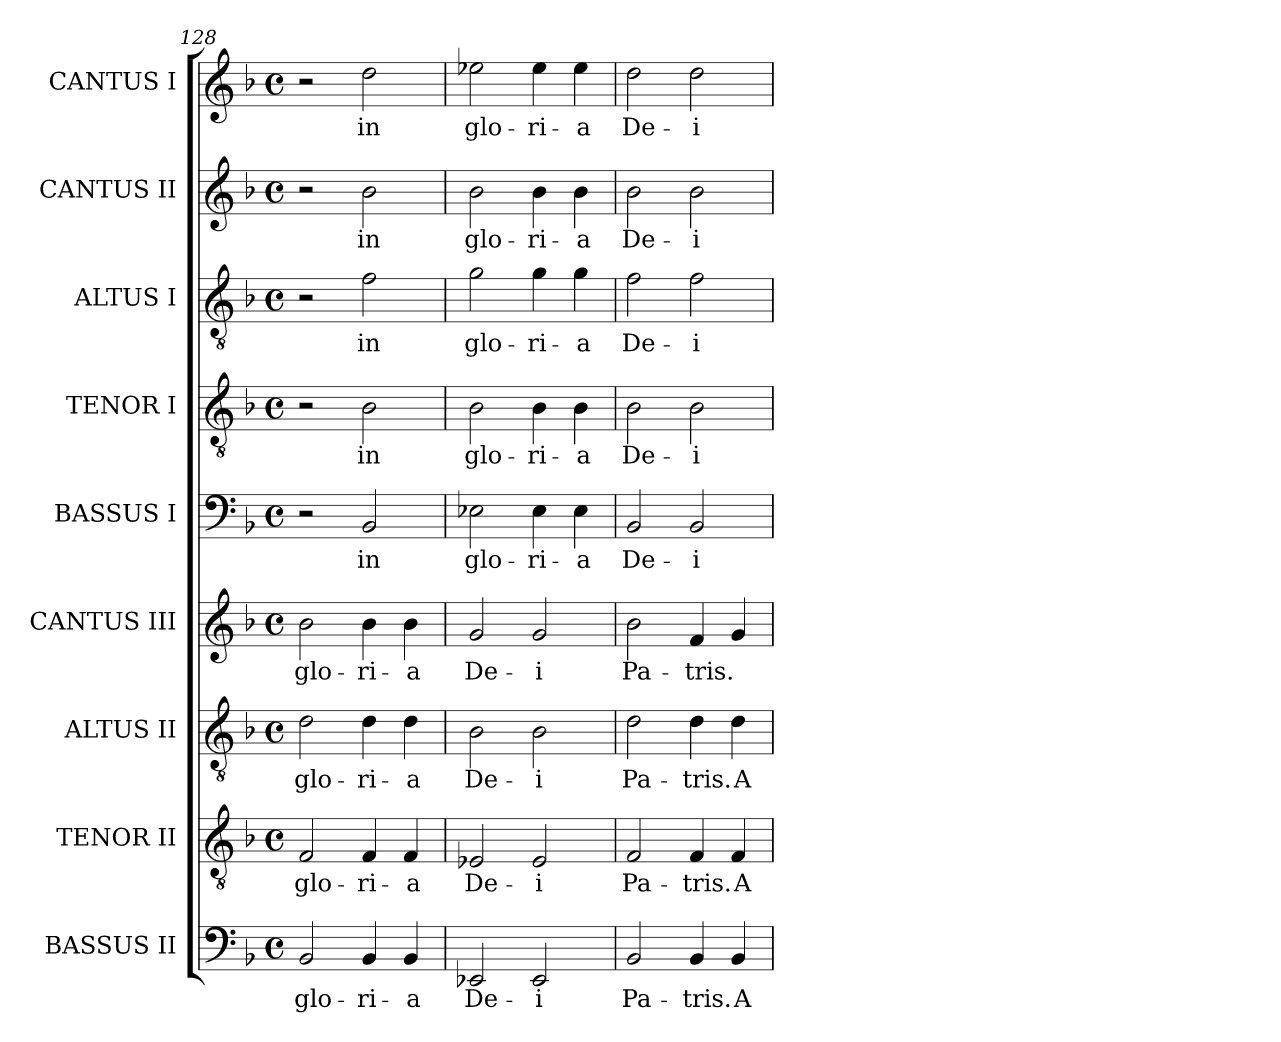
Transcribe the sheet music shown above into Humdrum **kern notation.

**kern	**text	**kern	**text	**kern	**text	**kern	**text	**kern	**text	**kern	**text	**kern	**text	**kern	**text	**kern	**text
*part9	*part9	*part8	*part8	*part7	*part7	*part6	*part6	*part5	*part5	*part4	*part4	*part3	*part3	*part2	*part2	*part1	*part1
*staff9	*staff9	*staff8	*staff8	*staff7	*staff7	*staff6	*staff6	*staff5	*staff5	*staff4	*staff4	*staff3	*staff3	*staff2	*staff2	*staff1	*staff1
*I"BASSUS II	*	*I"TENOR II	*	*I"ALTUS II	*	*I"CANTUS III	*	*I"BASSUS I	*	*I"TENOR I	*	*I"ALTUS I	*	*I"CANTUS II	*	*I"CANTUS I	*
*I'B. II	*	*I'T. II	*	*I'A. II	*	*I'C. III	*	*I'B. I	*	*I'T. I	*	*I'A. I	*	*I'C. II	*	*I'C. I	*
*clefF4	*	*clefGv2	*	*clefGv2	*	*clefG2	*	*clefF4	*	*clefGv2	*	*clefGv2	*	*clefG2	*	*clefG2	*
*	*	*ITrd7c12	*	*ITrd7c12	*	*	*	*	*	*ITrd7c12	*	*ITrd7c12	*	*	*	*	*
*k[b-]	*	*k[b-]	*	*k[b-]	*	*k[b-]	*	*k[b-]	*	*k[b-]	*	*k[b-]	*	*k[b-]	*	*k[b-]	*
*F:	*	*F:	*	*F:	*	*F:	*	*F:	*	*F:	*	*F:	*	*F:	*	*F:	*
*M4/4	*	*M4/4	*	*M4/4	*	*M4/4	*	*M4/4	*	*M4/4	*	*M4/4	*	*M4/4	*	*M4/4	*
*met(c)	*	*met(c)	*	*met(c)	*	*met(c)	*	*met(c)	*	*met(c)	*	*met(c)	*	*met(c)	*	*met(c)	*
=128	=128	=128	=128	=128	=128	=128	=128	=128	=128	=128	=128	=128	=128	=128	=128	=128	=128
!	!LO:LY:b:color=#000000	!	!	!	!	!	!	!	!	!	!	!	!	!	!	!	!
!	!	!	!LO:LY:b:color=#000000	!	!	!	!	!	!	!	!	!	!	!	!	!	!
!	!	!	!	!	!LO:LY:b:color=#000000	!	!	!	!	!	!	!	!	!	!	!	!
!	!	!	!	!	!	!	!LO:LY:b:color=#000000	!	!	!	!	!	!	!	!	!	!
2BB-i/	glo-	2FFi/	glo-	2Di\	glo-	2b-i\	glo-	2r	.	2r	.	2r	.	2r	.	2r	.
!	!LO:LY:b:color=#000000	!	!	!	!	!	!	!	!	!	!	!	!	!	!	!	!
!	!	!	!LO:LY:b:color=#000000	!	!	!	!	!	!	!	!	!	!	!	!	!	!
!	!	!	!	!	!LO:LY:b:color=#000000	!	!	!	!	!	!	!	!	!	!	!	!
!	!	!	!	!	!	!	!LO:LY:b:color=#000000	!	!	!	!	!	!	!	!	!	!
!	!	!	!	!	!	!	!	!	!LO:LY:b:color=#000000	!	!	!	!	!	!	!	!
!	!	!	!	!	!	!	!	!	!	!	!LO:LY:b:color=#000000	!	!	!	!	!	!
!	!	!	!	!	!	!	!	!	!	!	!	!	!LO:LY:b:color=#000000	!	!	!	!
!	!	!	!	!	!	!	!	!	!	!	!	!	!	!	!LO:LY:b:color=#000000	!	!
!	!	!	!	!	!	!	!	!	!	!	!	!	!	!	!	!	!LO:LY:b:color=#000000
4BB-i/	-ri-	4FFi/	-ri-	4Di\	-ri-	4b-i\	-ri-	2BB-i/	in	2BB-i\	in	2Fi\	in	2b-i\	in	2ddi\	in
!	!LO:LY:b:color=#000000	!	!	!	!	!	!	!	!	!	!	!	!	!	!	!	!
!	!	!	!LO:LY:b:color=#000000	!	!	!	!	!	!	!	!	!	!	!	!	!	!
!	!	!	!	!	!LO:LY:b:color=#000000	!	!	!	!	!	!	!	!	!	!	!	!
!	!	!	!	!	!	!	!LO:LY:b:color=#000000	!	!	!	!	!	!	!	!	!	!
4BB-i/	-a	4FFi/	-a	4Di\	-a	4b-i\	-a	.	.	.	.	.	.	.	.	.	.
=129	=129	=129	=129	=129	=129	=129	=129	=129	=129	=129	=129	=129	=129	=129	=129	=129	=129
!	!LO:LY:b:color=#000000	!	!	!	!	!	!	!	!	!	!	!	!	!	!	!	!
!	!	!	!LO:LY:b:color=#000000	!	!	!	!	!	!	!	!	!	!	!	!	!	!
!	!	!	!	!	!LO:LY:b:color=#000000	!	!	!	!	!	!	!	!	!	!	!	!
!	!	!	!	!	!	!	!LO:LY:b:color=#000000	!	!	!	!	!	!	!	!	!	!
!	!	!	!	!	!	!	!	!	!LO:LY:b:color=#000000	!	!	!	!	!	!	!	!
!	!	!	!	!	!	!	!	!	!	!	!LO:LY:b:color=#000000	!	!	!	!	!	!
!	!	!	!	!	!	!	!	!	!	!	!	!	!LO:LY:b:color=#000000	!	!	!	!
!	!	!	!	!	!	!	!	!	!	!	!	!	!	!	!LO:LY:b:color=#000000	!	!
!	!	!	!	!	!	!	!	!	!	!	!	!	!	!	!	!	!LO:LY:b:color=#000000
2EE-Xi/	De-	2EE-Xi/	De-	2BB-i\	De-	2gi/	De-	2E-Xi\	glo-	2BB-i\	glo-	2Gi\	glo-	2b-i\	glo-	2ee-Xi\	glo-
!	!LO:LY:b:color=#000000	!	!	!	!	!	!	!	!	!	!	!	!	!	!	!	!
!	!	!	!LO:LY:b:color=#000000	!	!	!	!	!	!	!	!	!	!	!	!	!	!
!	!	!	!	!	!LO:LY:b:color=#000000	!	!	!	!	!	!	!	!	!	!	!	!
!	!	!	!	!	!	!	!LO:LY:b:color=#000000	!	!	!	!	!	!	!	!	!	!
!	!	!	!	!	!	!	!	!	!LO:LY:b:color=#000000	!	!	!	!	!	!	!	!
!	!	!	!	!	!	!	!	!	!	!	!LO:LY:b:color=#000000	!	!	!	!	!	!
!	!	!	!	!	!	!	!	!	!	!	!	!	!LO:LY:b:color=#000000	!	!	!	!
!	!	!	!	!	!	!	!	!	!	!	!	!	!	!	!LO:LY:b:color=#000000	!	!
!	!	!	!	!	!	!	!	!	!	!	!	!	!	!	!	!	!LO:LY:b:color=#000000
2EE-i/	-i	2EE-i/	-i	2BB-i\	-i	2gi/	-i	4E-i\	-ri-	4BB-i\	-ri-	4Gi\	-ri-	4b-i\	-ri-	4ee-i\	-ri-
!	!	!	!	!	!	!	!	!	!LO:LY:b:color=#000000	!	!	!	!	!	!	!	!
!	!	!	!	!	!	!	!	!	!	!	!LO:LY:b:color=#000000	!	!	!	!	!	!
!	!	!	!	!	!	!	!	!	!	!	!	!	!LO:LY:b:color=#000000	!	!	!	!
!	!	!	!	!	!	!	!	!	!	!	!	!	!	!	!LO:LY:b:color=#000000	!	!
!	!	!	!	!	!	!	!	!	!	!	!	!	!	!	!	!	!LO:LY:b:color=#000000
.	.	.	.	.	.	.	.	4E-i\	-a	4BB-i\	-a	4Gi\	-a	4b-i\	-a	4ee-i\	-a
=130	=130	=130	=130	=130	=130	=130	=130	=130	=130	=130	=130	=130	=130	=130	=130	=130	=130
!	!LO:LY:b:color=#000000	!	!	!	!	!	!	!	!	!	!	!	!	!	!	!	!
!	!	!	!LO:LY:b:color=#000000	!	!	!	!	!	!	!	!	!	!	!	!	!	!
!	!	!	!	!	!LO:LY:b:color=#000000	!	!	!	!	!	!	!	!	!	!	!	!
!	!	!	!	!	!	!	!LO:LY:b:color=#000000	!	!	!	!	!	!	!	!	!	!
!	!	!	!	!	!	!	!	!	!LO:LY:b:color=#000000	!	!	!	!	!	!	!	!
!	!	!	!	!	!	!	!	!	!	!	!LO:LY:b:color=#000000	!	!	!	!	!	!
!	!	!	!	!	!	!	!	!	!	!	!	!	!LO:LY:b:color=#000000	!	!	!	!
!	!	!	!	!	!	!	!	!	!	!	!	!	!	!	!LO:LY:b:color=#000000	!	!
!	!	!	!	!	!	!	!	!	!	!	!	!	!	!	!	!	!LO:LY:b:color=#000000
2BB-i/	Pa-	2FFi/	Pa-	2Di\	Pa-	2b-i\	Pa-	2BB-i/	De-	2BB-i\	De-	2Fi\	De-	2b-i\	De-	2ddi\	De-
!	!LO:LY:b:color=#000000	!	!	!	!	!	!	!	!	!	!	!	!	!	!	!	!
!	!	!	!LO:LY:b:color=#000000	!	!	!	!	!	!	!	!	!	!	!	!	!	!
!	!	!	!	!	!LO:LY:b:color=#000000	!	!	!	!	!	!	!	!	!	!	!	!
!	!	!	!	!	!	!	!LO:LY:b:color=#000000	!	!	!	!	!	!	!	!	!	!
!	!	!	!	!	!	!	!	!	!LO:LY:b:color=#000000	!	!	!	!	!	!	!	!
!	!	!	!	!	!	!	!	!	!	!	!LO:LY:b:color=#000000	!	!	!	!	!	!
!	!	!	!	!	!	!	!	!	!	!	!	!	!LO:LY:b:color=#000000	!	!	!	!
!	!	!	!	!	!	!	!	!	!	!	!	!	!	!	!LO:LY:b:color=#000000	!	!
!	!	!	!	!	!	!	!	!	!	!	!	!	!	!	!	!	!LO:LY:b:color=#000000
4BB-i/	-tris.	4FFi/	-tris.	4Di\	-tris.	4fi/	-tris.	2BB-i/	-i	2BB-i\	-i	2Fi\	-i	2b-i\	-i	2ddi\	-i
!	!LO:LY:b:color=#000000	!	!	!	!	!	!	!	!	!	!	!	!	!	!	!	!
!	!	!	!LO:LY:b:color=#000000	!	!	!	!	!	!	!	!	!	!	!	!	!	!
!	!	!	!	!	!LO:LY:b:color=#000000	!	!	!	!	!	!	!	!	!	!	!	!
4BB-i/	A-	4FFi/	A-	4Di\	A-	4gi/	.	.	.	.	.	.	.	.	.	.	.
=	=	=	=	=	=	=	=	=	=	=	=	=	=	=	=	=	=
*-	*-	*-	*-	*-	*-	*-	*-	*-	*-	*-	*-	*-	*-	*-	*-	*-	*-
